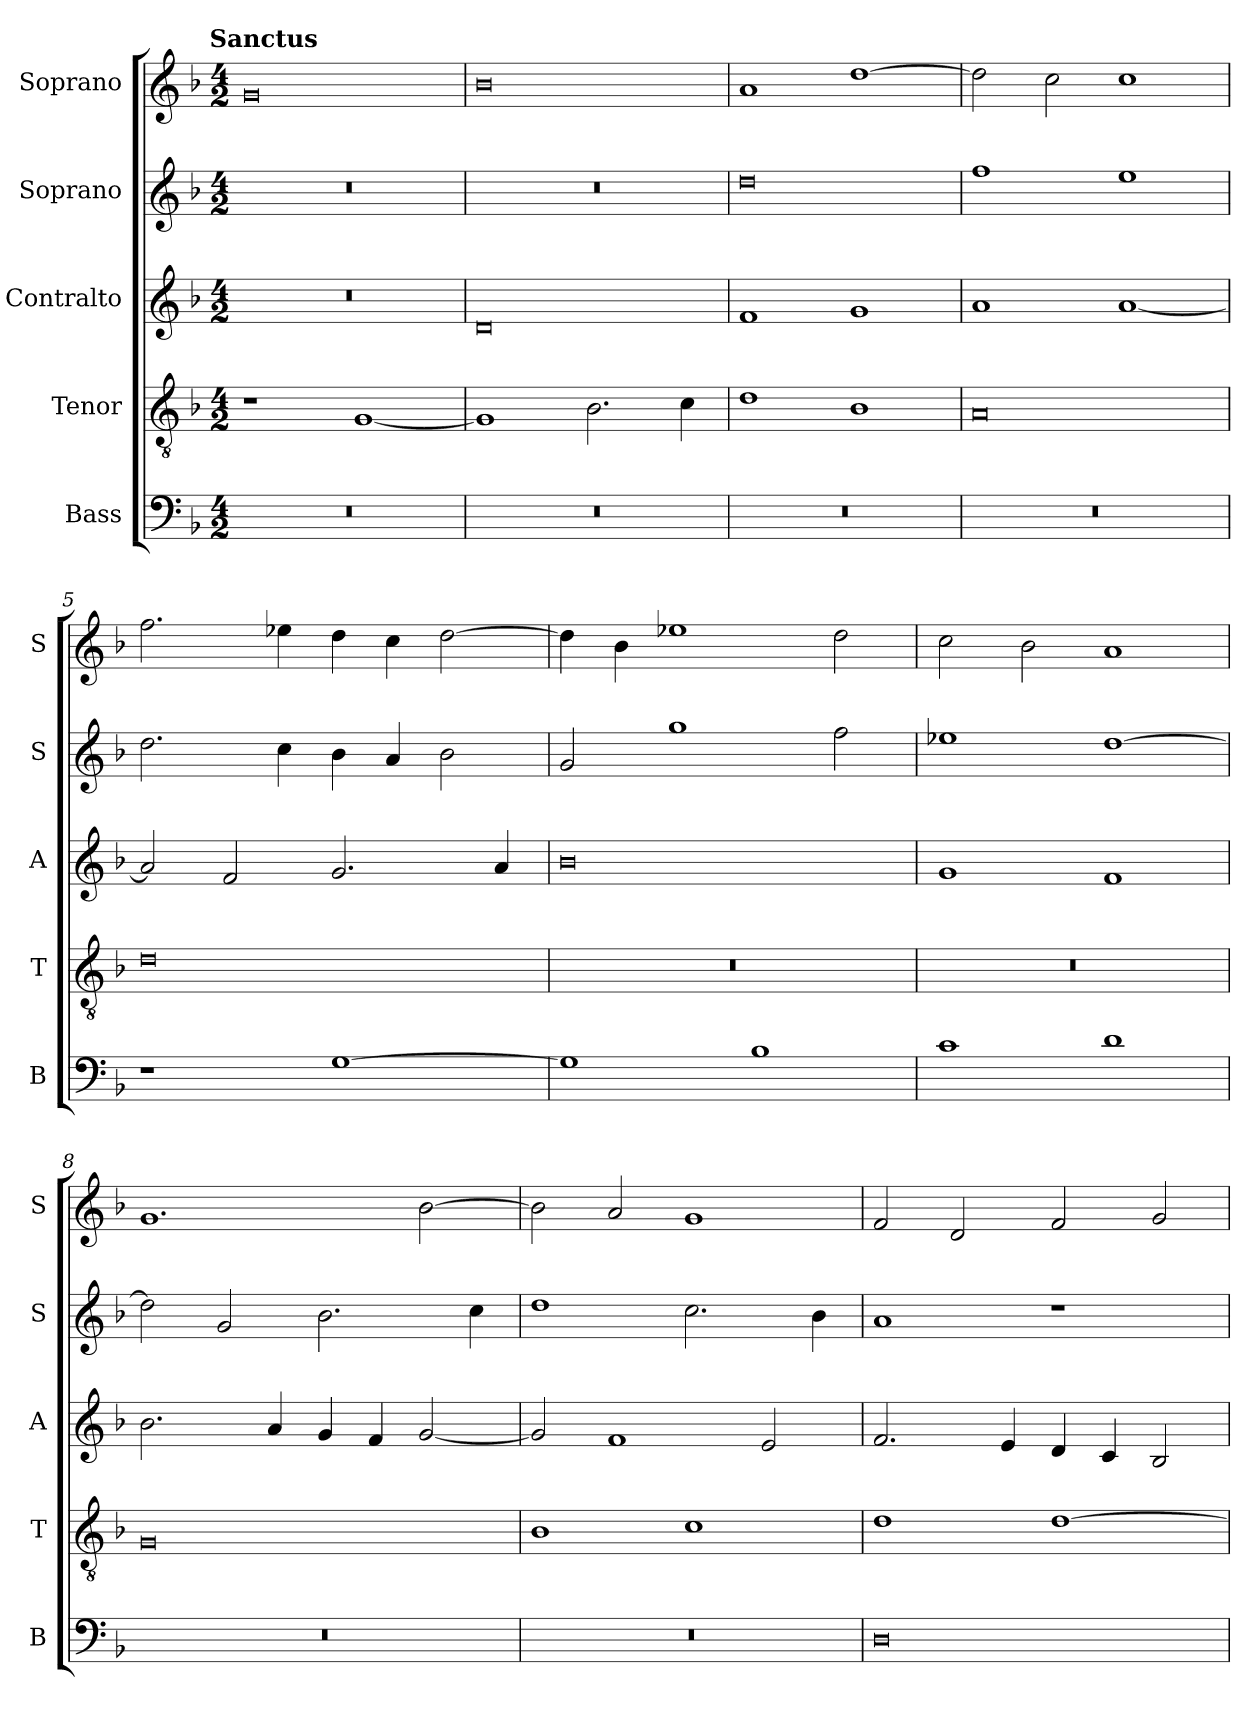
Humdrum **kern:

**kern	**kern	**kern	**kern	**kern
*part5	*part4	*part3	*part2	*part1
*staff5	*staff4	*staff3	*staff2	*staff1
*I"Bass	*I"Tenor	*I"Contralto	*I"Soprano	*I"Soprano
*I'B	*I'T	*I'A	*I'S	*I'S
*clefF4	*clefGv2	*clefG2	*clefG2	*clefG2
*k[b-]	*k[b-]	*k[b-]	*k[b-]	*k[b-]
*G:dor	*G:dor	*G:dor	*G:dor	*G:dor
!!LO:TX:omd:t=Sanctus
*M4/2	*M4/2	*M4/2	*M4/2	*M4/2
=1	=1	=1	=1	=1
0r	1r	0r	0r	0g
.	[1G	.	.	.
=2	=2	=2	=2	=2
0r	1G]	0d	0r	0b-
.	2.B-	.	.	.
.	4c	.	.	.
=3	=3	=3	=3	=3
0r	1d	1f	0dd	1a
.	1B-	1g	.	[1dd
=4	=4	=4	=4	=4
0r	0A	1a	1ff	2dd]
.	.	.	.	2cc
.	.	[1a	1ee	1cc
=5	=5	=5	=5	=5
1r	0d	2a]	2.dd	2.ff
.	.	2f	.	.
.	.	.	4cc	4ee-X
[1G	.	2.g	4b-	4dd
.	.	.	4a	4cc
.	.	.	2b-	[2dd
.	.	4a	.	.
=6	=6	=6	=6	=6
1G]	0r	0b-	2g	4dd]
.	.	.	.	4b-
.	.	.	1gg	1ee-X
1B-	.	.	.	.
.	.	.	2ff	2dd
=7	=7	=7	=7	=7
1c	0r	1g	1ee-X	2cc
.	.	.	.	2b-
1d	.	1f	[1dd	1a
=8	=8	=8	=8	=8
0r	0G	2.b-	2dd]	1.g
.	.	.	2g	.
.	.	4a	.	.
.	.	4g	2.b-	.
.	.	4f	.	.
.	.	[2g	.	[2b-
.	.	.	4cc	.
=9	=9	=9	=9	=9
0r	1B-	2g]	1dd	2b-]
.	.	1f	.	2a
.	1c	.	2.cc	1g
.	.	2e	.	.
.	.	.	4b-	.
=10	=10	=10	=10	=10
0D	1d	2.f	1a	2f
.	.	.	.	2d
.	.	4e	.	.
.	[1d	4d	1r	2f
.	.	4c	.	.
.	.	2B-	.	2g
=	=	=	=	=
*-	*-	*-	*-	*-
